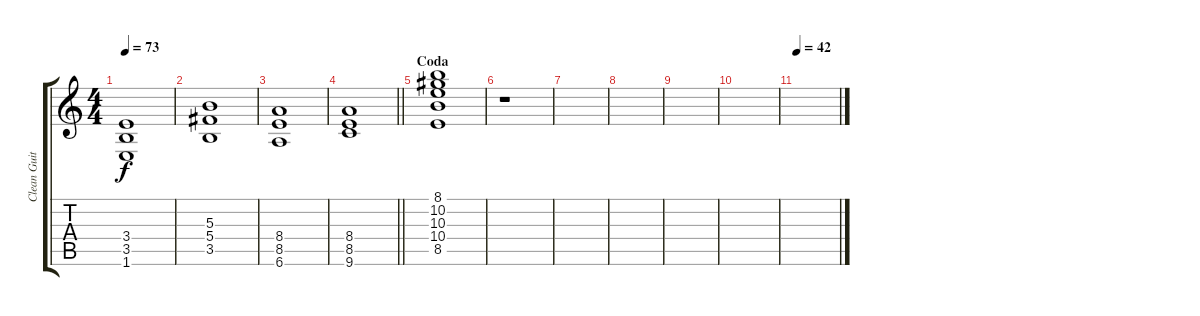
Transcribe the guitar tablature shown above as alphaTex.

\track ("Clean Guitar" "Clean Guit") {instrument acousticguitarsteel}
\staff {score tabs}
\tuning (Eb4 Bb3 Gb3 Db3 Ab2 Eb2) {hide}
\ts (4 4)
\tempo 73
\clef g2
\ks c
(3.4 3.5 1.6).1{dy f} |
(5.3 5.4 3.5).1 |
(8.4 8.5 6.6).1{volume 6} |
\barLineRight lightlight
(8.4 8.5 9.6).1 |
\section ("" "Coda")
(8.1 10.2 10.3 10.4 8.5).1 |
r.1{volume 13 instrument acousticguitarsteel} |
|
|
|
|
\tempo 42
